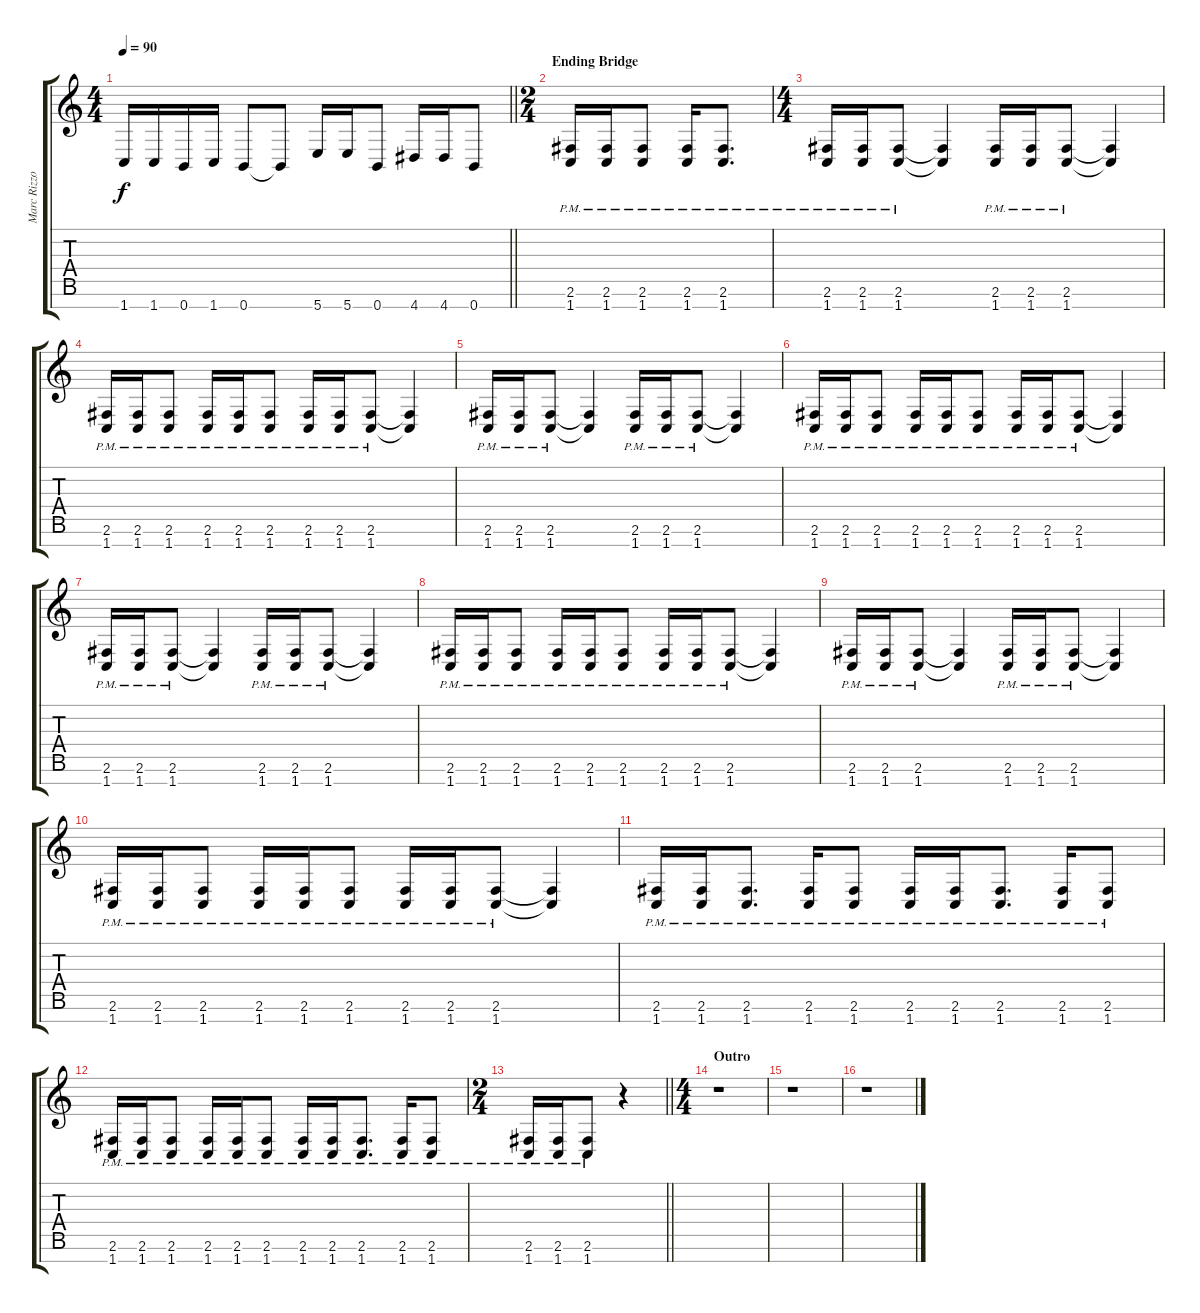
\track ("Marc Rizzo" "Marc Rizzo") {instrument overdrivenguitar}
\staff {score tabs}
\tuning (E4 B3 G3 D3 A2 E2 B1) {hide}
\ts (4 4)
\tempo 90
\clef g2
\barLineRight lightlight
\ks c
1.7.16{dy f} 1.7.16 0.7.16 1.7.16 0.7.8 0.7{t}.8 5.7.16 5.7.16 0.7.8 4.7.16 4.7.16 0.7.8 |
\ts (2 4)
\section ("" "Ending Bridge")
(2.6{pm} 1.7{pm}).16 (2.6{pm} 1.7{pm}).16 (2.6{pm} 1.7{pm}).8 (2.6{pm} 1.7{pm}).16 (2.6{pm} 1.7{pm}).8{d} |
\ts (4 4)
(2.6{pm} 1.7{pm}).16 (2.6{pm} 1.7{pm}).16 (2.6{pm} 1.7{pm}).8 (2.6{t} 1.7{t}).4 (2.6{pm} 1.7{pm}).16 (2.6{pm} 1.7{pm}).16 (2.6{pm} 1.7{pm}).8 (2.6{t} 1.7{t}).4 |
(2.6{pm} 1.7{pm}).16 (2.6{pm} 1.7{pm}).16 (2.6{pm} 1.7{pm}).8 (2.6{pm} 1.7{pm}).16 (2.6{pm} 1.7{pm}).16 (2.6{pm} 1.7{pm}).8 (2.6{pm} 1.7{pm}).16 (2.6{pm} 1.7{pm}).16 (2.6{pm} 1.7{pm}).8 (2.6{t} 1.7{t}).4 |
(2.6{pm} 1.7{pm}).16 (2.6{pm} 1.7{pm}).16 (2.6{pm} 1.7{pm}).8 (2.6{t} 1.7{t}).4 (2.6{pm} 1.7{pm}).16 (2.6{pm} 1.7{pm}).16 (2.6{pm} 1.7{pm}).8 (2.6{t} 1.7{t}).4 |
(2.6{pm} 1.7{pm}).16 (2.6{pm} 1.7{pm}).16 (2.6{pm} 1.7{pm}).8 (2.6{pm} 1.7{pm}).16 (2.6{pm} 1.7{pm}).16 (2.6{pm} 1.7{pm}).8 (2.6{pm} 1.7{pm}).16 (2.6{pm} 1.7{pm}).16 (2.6{pm} 1.7{pm}).8 (2.6{t} 1.7{t}).4 |
(2.6{pm} 1.7{pm}).16 (2.6{pm} 1.7{pm}).16 (2.6{pm} 1.7{pm}).8 (2.6{t} 1.7{t}).4 (2.6{pm} 1.7{pm}).16 (2.6{pm} 1.7{pm}).16 (2.6{pm} 1.7{pm}).8 (2.6{t} 1.7{t}).4 |
(2.6{pm} 1.7{pm}).16 (2.6{pm} 1.7{pm}).16 (2.6{pm} 1.7{pm}).8 (2.6{pm} 1.7{pm}).16 (2.6{pm} 1.7{pm}).16 (2.6{pm} 1.7{pm}).8 (2.6{pm} 1.7{pm}).16 (2.6{pm} 1.7{pm}).16 (2.6{pm} 1.7{pm}).8 (2.6{t} 1.7{t}).4 |
(2.6{pm} 1.7{pm}).16 (2.6{pm} 1.7{pm}).16 (2.6{pm} 1.7{pm}).8 (2.6{t} 1.7{t}).4 (2.6{pm} 1.7{pm}).16 (2.6{pm} 1.7{pm}).16 (2.6{pm} 1.7{pm}).8 (2.6{t} 1.7{t}).4 |
(2.6{pm} 1.7{pm}).16 (2.6{pm} 1.7{pm}).16 (2.6{pm} 1.7{pm}).8 (2.6{pm} 1.7{pm}).16 (2.6{pm} 1.7{pm}).16 (2.6{pm} 1.7{pm}).8 (2.6{pm} 1.7{pm}).16 (2.6{pm} 1.7{pm}).16 (2.6{pm} 1.7{pm}).8 (2.6{t} 1.7{t}).4 |
(2.6{pm} 1.7{pm}).16 (2.6{pm} 1.7{pm}).16 (2.6{pm} 1.7{pm}).8{d} (2.6{pm} 1.7{pm}).16 (2.6{pm} 1.7{pm}).8 (2.6{pm} 1.7{pm}).16 (2.6{pm} 1.7{pm}).16 (2.6{pm} 1.7{pm}).8{d} (2.6{pm} 1.7{pm}).16 (2.6{pm} 1.7{pm}).8 |
(2.6{pm} 1.7{pm}).16 (2.6{pm} 1.7{pm}).16 (2.6{pm} 1.7{pm}).8 (2.6{pm} 1.7{pm}).16 (2.6{pm} 1.7{pm}).16 (2.6{pm} 1.7{pm}).8 (2.6{pm} 1.7{pm}).16 (2.6{pm} 1.7{pm}).16 (2.6{pm} 1.7{pm}).8{d} (2.6{pm} 1.7{pm}).16 (2.6{pm} 1.7{pm}).8 |
\ts (2 4)
\barLineRight lightlight
(2.6{pm} 1.7{pm}).16 (2.6{pm} 1.7{pm}).16 (2.6{pm} 1.7{pm}).8 r.4 |
\ts (4 4)
\section ("" "Outro")
r.1 |
r.1 |
r.1
